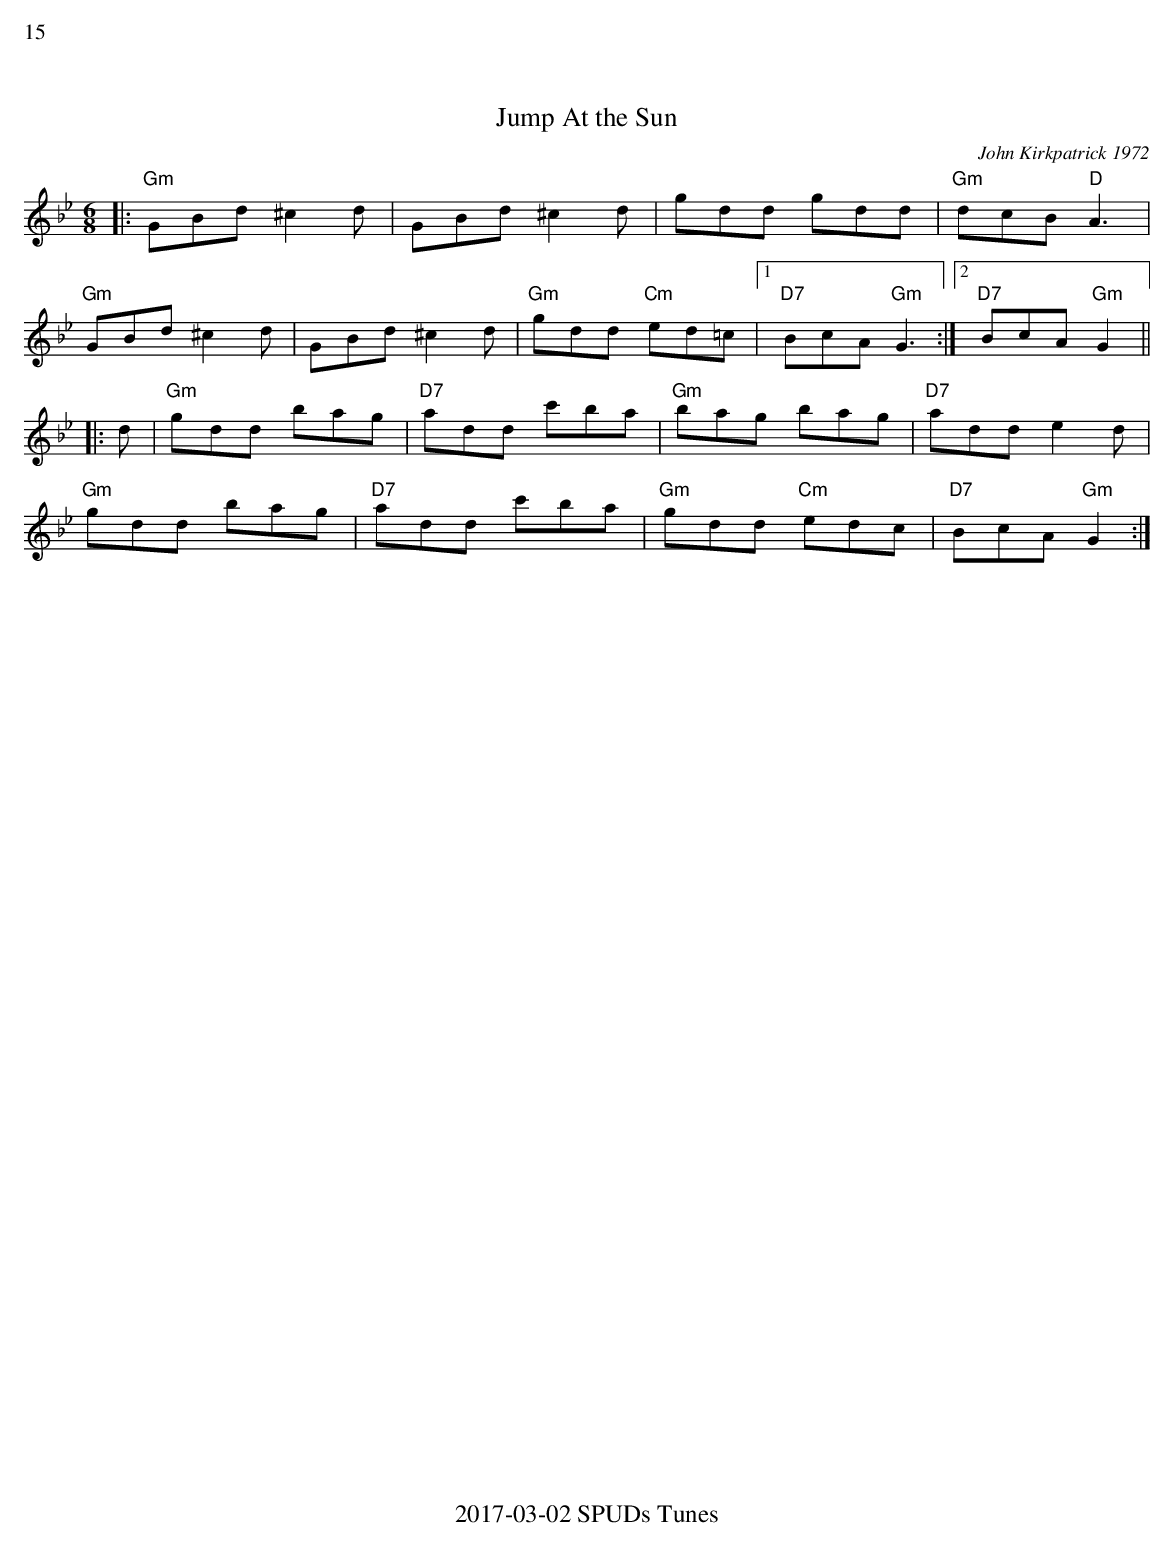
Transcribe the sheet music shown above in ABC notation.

X:1
%%text 15
T: Jump At the Sun
C: John Kirkpatrick 1972
M: 6/8
K: Gm
|:"Gm"GBd ^c2d| GBd ^c2d| gdd gdd| "Gm"dcB "D"A3|
"Gm"GBd ^c2d| GBd ^c2d| "Gm"gdd "Cm"ed=c|1"D7"BcA "Gm"G3:|2"D7"BcA "Gm"G2||
|:d| "Gm"gdd bag| "D7"add c'ba| "Gm"bag bag| "D7"add e2d|
   "Gm"gdd bag| "D7"add c'ba| "Gm"gdd "Cm"edc| "D7"BcA "Gm"G2:|
